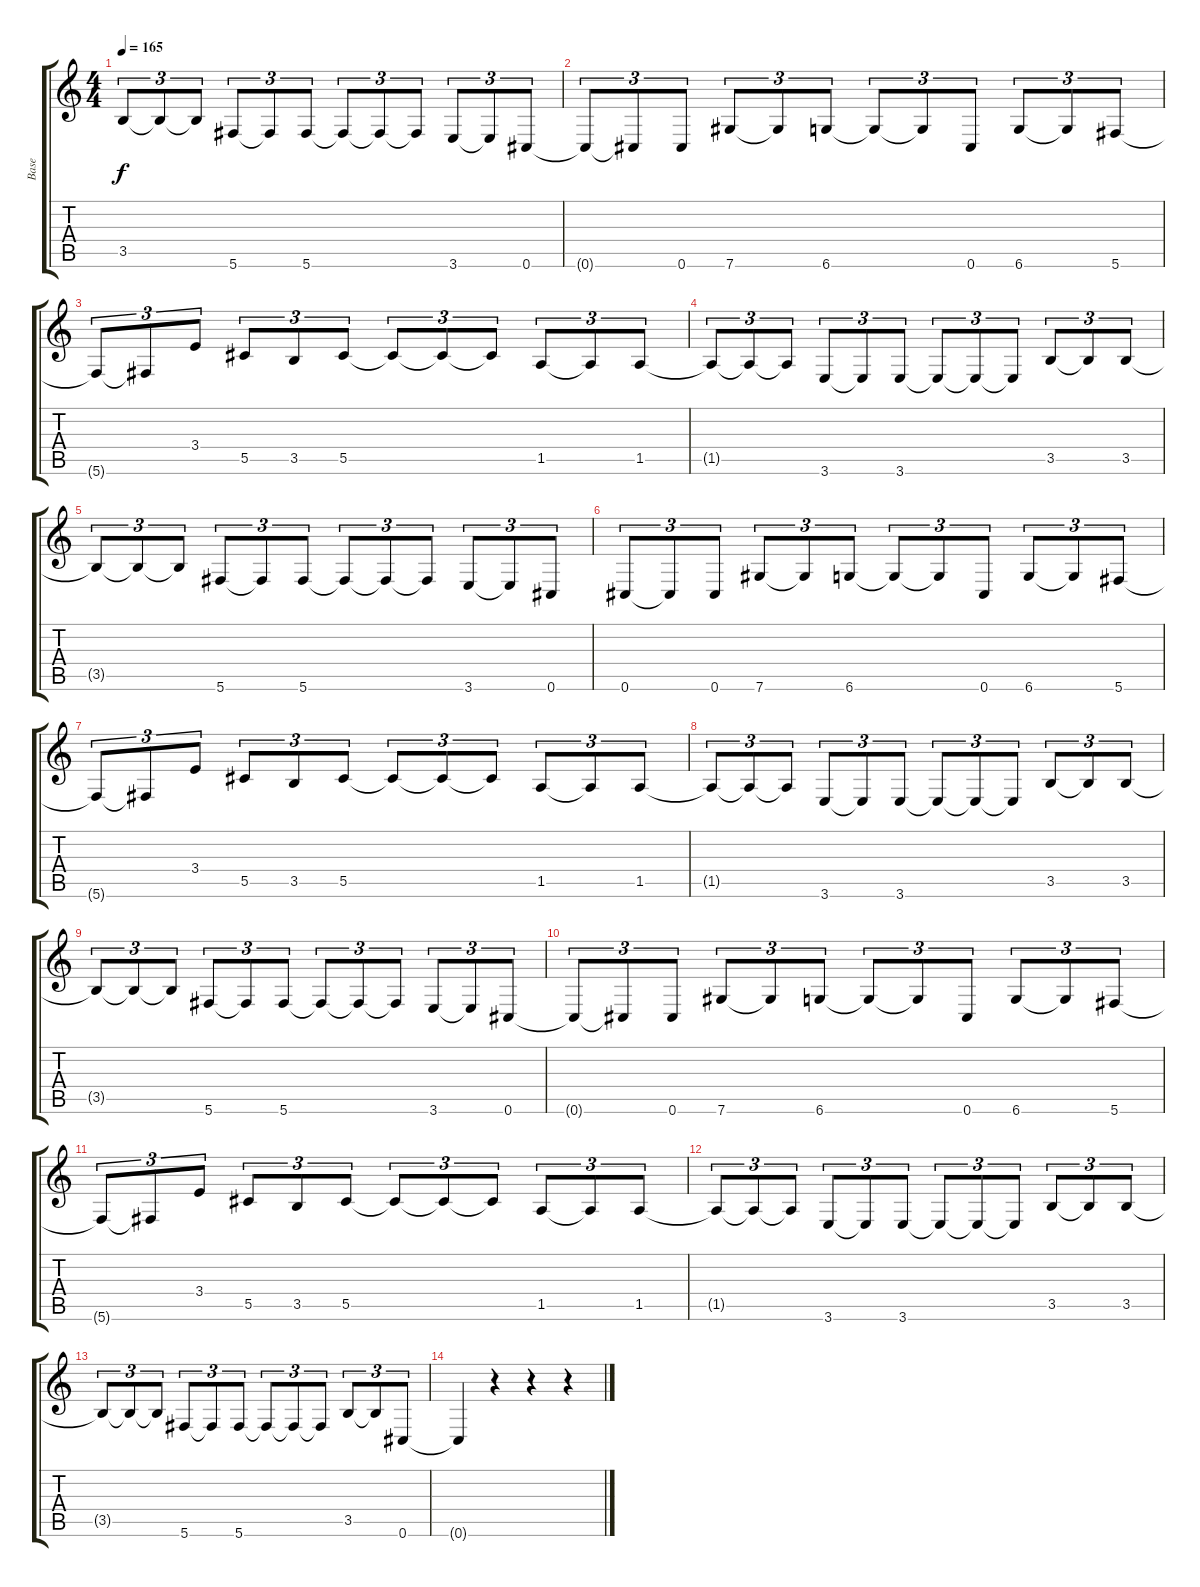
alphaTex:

\track ("Base" "Base") {instrument electricbasspick}
\staff {score tabs}
\tuning (Eb4 Bb3 Gb3 Db3 Ab2 Db2) {hide}
\ts (4 4)
\tempo 165
\clef g2
\ks c
3.5{t}.8{tu (3 2) dy f} 3.5{t}.8{tu (3 2)} 3.5{t}.8{tu (3 2)} 5.6.8{tu (3 2)} 5.6{t}.8{tu (3 2)} 5.6.8{tu (3 2)} 5.6{t}.8{tu (3 2)} 5.6{t}.8{tu (3 2)} 5.6{t}.8{tu (3 2)} 3.6.8{tu (3 2)} 3.6{t}.8{tu (3 2)} 0.6.8{tu (3 2)} |
0.6{t}.8{tu (3 2)} 0.6{t}.8{tu (3 2)} 0.6.8{tu (3 2)} 7.6.8{tu (3 2)} 7.6{t}.8{tu (3 2)} 6.6.8{tu (3 2)} 6.6{t}.8{tu (3 2)} 6.6{t}.8{tu (3 2)} 0.6.8{tu (3 2)} 6.6.8{tu (3 2)} 6.6{t}.8{tu (3 2)} 5.6.8{tu (3 2)} |
5.6{t}.8{tu (3 2)} 5.6{t}.8{tu (3 2)} 3.4.8{tu (3 2)} 5.5.8{tu (3 2)} 3.5.8{tu (3 2)} 5.5.8{tu (3 2)} 5.5{t}.8{tu (3 2)} 5.5{t}.8{tu (3 2)} 5.5{t}.8{tu (3 2)} 1.5.8{tu (3 2)} 1.5{t}.8{tu (3 2)} 1.5.8{tu (3 2)} |
1.5{t}.8{tu (3 2)} 1.5{t}.8{tu (3 2)} 1.5{t}.8{tu (3 2)} 3.6.8{tu (3 2)} 3.6{t}.8{tu (3 2)} 3.6.8{tu (3 2)} 3.6{t}.8{tu (3 2)} 3.6{t}.8{tu (3 2)} 3.6{t}.8{tu (3 2)} 3.5.8{tu (3 2)} 3.5{t}.8{tu (3 2)} 3.5.8{tu (3 2)} |
3.5{t}.8{tu (3 2)} 3.5{t}.8{tu (3 2)} 3.5{t}.8{tu (3 2)} 5.6.8{tu (3 2)} 5.6{t}.8{tu (3 2)} 5.6.8{tu (3 2)} 5.6{t}.8{tu (3 2)} 5.6{t}.8{tu (3 2)} 5.6{t}.8{tu (3 2)} 3.6.8{tu (3 2)} 3.6{t}.8{tu (3 2)} 0.6.8{tu (3 2)} |
0.6.8{tu (3 2)} 0.6{t}.8{tu (3 2)} 0.6.8{tu (3 2)} 7.6.8{tu (3 2)} 7.6{t}.8{tu (3 2)} 6.6.8{tu (3 2)} 6.6{t}.8{tu (3 2)} 6.6{t}.8{tu (3 2)} 0.6.8{tu (3 2)} 6.6.8{tu (3 2)} 6.6{t}.8{tu (3 2)} 5.6.8{tu (3 2)} |
5.6{t}.8{tu (3 2)} 5.6{t}.8{tu (3 2)} 3.4.8{tu (3 2)} 5.5.8{tu (3 2)} 3.5.8{tu (3 2)} 5.5.8{tu (3 2)} 5.5{t}.8{tu (3 2)} 5.5{t}.8{tu (3 2)} 5.5{t}.8{tu (3 2)} 1.5.8{tu (3 2)} 1.5{t}.8{tu (3 2)} 1.5.8{tu (3 2)} |
1.5{t}.8{tu (3 2)} 1.5{t}.8{tu (3 2)} 1.5{t}.8{tu (3 2)} 3.6.8{tu (3 2)} 3.6{t}.8{tu (3 2)} 3.6.8{tu (3 2)} 3.6{t}.8{tu (3 2)} 3.6{t}.8{tu (3 2)} 3.6{t}.8{tu (3 2)} 3.5.8{tu (3 2)} 3.5{t}.8{tu (3 2)} 3.5.8{tu (3 2)} |
3.5{t}.8{tu (3 2)} 3.5{t}.8{tu (3 2)} 3.5{t}.8{tu (3 2)} 5.6.8{tu (3 2)} 5.6{t}.8{tu (3 2)} 5.6.8{tu (3 2)} 5.6{t}.8{tu (3 2)} 5.6{t}.8{tu (3 2)} 5.6{t}.8{tu (3 2)} 3.6.8{tu (3 2)} 3.6{t}.8{tu (3 2)} 0.6.8{tu (3 2)} |
0.6{t}.8{tu (3 2)} 0.6{t}.8{tu (3 2)} 0.6.8{tu (3 2)} 7.6.8{tu (3 2)} 7.6{t}.8{tu (3 2)} 6.6.8{tu (3 2)} 6.6{t}.8{tu (3 2)} 6.6{t}.8{tu (3 2)} 0.6.8{tu (3 2)} 6.6.8{tu (3 2)} 6.6{t}.8{tu (3 2)} 5.6.8{tu (3 2)} |
5.6{t}.8{tu (3 2)} 5.6{t}.8{tu (3 2)} 3.4.8{tu (3 2)} 5.5.8{tu (3 2)} 3.5.8{tu (3 2)} 5.5.8{tu (3 2)} 5.5{t}.8{tu (3 2)} 5.5{t}.8{tu (3 2)} 5.5{t}.8{tu (3 2)} 1.5.8{tu (3 2)} 1.5{t}.8{tu (3 2)} 1.5.8{tu (3 2)} |
1.5{t}.8{tu (3 2)} 1.5{t}.8{tu (3 2)} 1.5{t}.8{tu (3 2)} 3.6.8{tu (3 2)} 3.6{t}.8{tu (3 2)} 3.6.8{tu (3 2)} 3.6{t}.8{tu (3 2)} 3.6{t}.8{tu (3 2)} 3.6{t}.8{tu (3 2)} 3.5.8{tu (3 2)} 3.5{t}.8{tu (3 2)} 3.5.8{tu (3 2)} |
3.5{t}.8{tu (3 2)} 3.5{t}.8{tu (3 2)} 3.5{t}.8{tu (3 2)} 5.6.8{tu (3 2)} 5.6{t}.8{tu (3 2)} 5.6.8{tu (3 2)} 5.6{t}.8{tu (3 2)} 5.6{t}.8{tu (3 2)} 5.6{t}.8{tu (3 2)} 3.5.8{tu (3 2)} 3.5{t}.8{tu (3 2)} 0.6.8{tu (3 2)} |
0.6{t}.4 r.4 r.4 r.4
